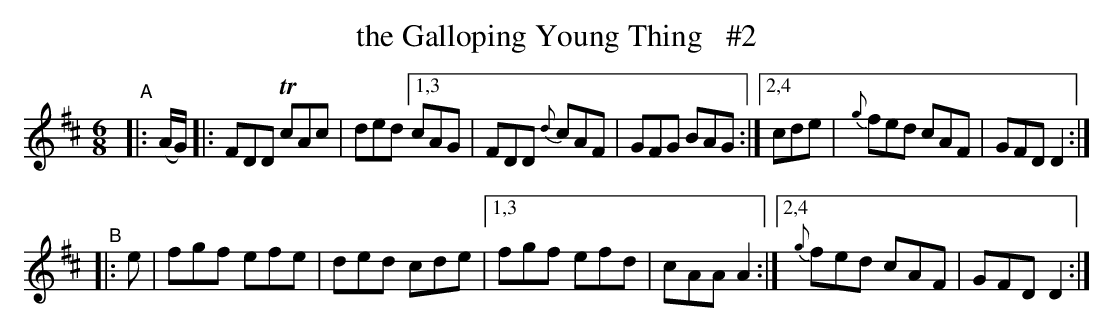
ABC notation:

X:1
T: the Galloping Young Thing   #2
M: 6/8
L: 1/8
K: D
"^A"\
|: (A/G/) |: FDD TcAc | ded \
[1,3 cAG | FDD {d}cAF | GFG BAG :|\
[2,4 cde | {g}fed cAF | GFD D2 :|
"^B"\
|: e | fgf efe | ded cde |\
[1,3   fgf efd | cAA A2 :|\
[2,4 {g}fed cAF | GFD D2 :|
